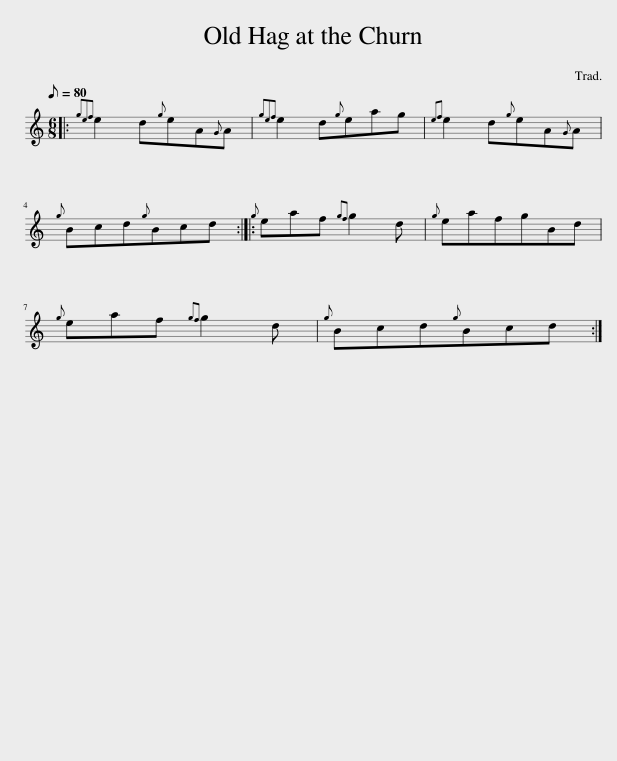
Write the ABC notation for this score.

X:1
L:1/8
Q:1/8=80
M:6/8
I:linebreak $
K:C
V:1 treble
V:1
|:{gef} e2 d{g}eA{G}A |{gef} e2 d{g}eag |{ef} e2 d{g}eA{G}A |${g} Bcd{g}Bcd ::{g} eaf{gf} g2 d | %5
{g} eafgBd |${g} eaf{gf} g2 d |{g} Bcd{g}Bcd :| %8
